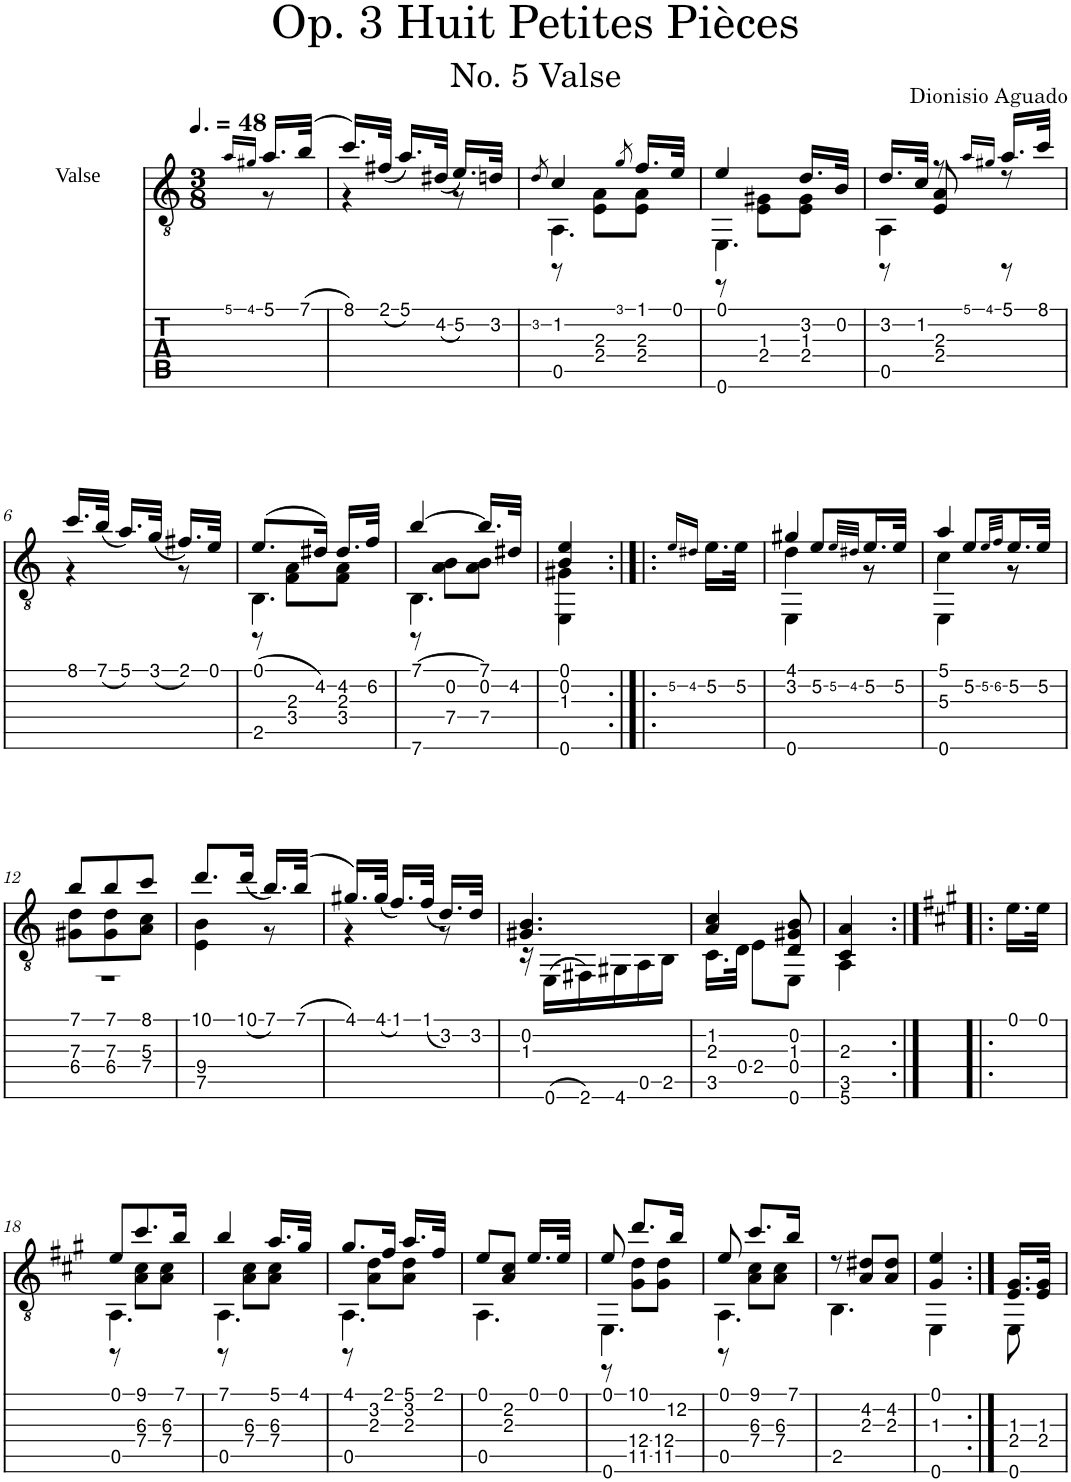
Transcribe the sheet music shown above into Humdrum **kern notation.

**kern	**kern
*part1	*part1
*staff2	*staff1
*I"Classical Guitar	*
*I'Guit.	*
*stria6	*
*	*clefGv2
*k[]	*k[]
*a:	*a:
*M3/8	*M3/8
*MM72	*MM72
=1	=1
qa	16qa/LL
qg#X	16qg#X/JJ
*^	*^
16.aLL	8r	16.a/LL	8r
32bJJk	.	(32b/JJk	.
=2	=2	=2	=2
16.ccLL	4r	16.cc/LL)	4r
32f#XK	.	(<32f#X/JJk	.
16.a	.	16.a/LL)	.
32d#XK	.	(<32d#X/JJk	.
16.e	8r	16.e/LL)	8r
32dnJJk	.	32dn/JJk	.
*v	*v	*	*
*	*v	*v
=3	=3
qd	8qd/
*^	*^
*	*^	*	*^
4c	4.AA	8r	4c/	4.AA\	8r
.	.	8E\ 8A\L	.	.	8E\ 8A\L
qg	.	.	8qg/	.	.
16.fLL	.	8E\ 8A\J	16.f/LL	.	8E\ 8A\J
32eJJk	.	.	32e/JJk	.	.
=4	=4	=4	=4	=4	=4
4e	4.EE	8r	4e/	4.EE\	8r
.	.	8E\ 8G#X\L	.	.	8E\ 8G#X\L
16.dLL	.	8E\ 8G#\J	16.d/LL	.	8E\ 8G#\J
32BJJk	.	.	32B/JJk	.	.
=5	=5	=5	=5	=5	=5
16.dLL	4AA	8r	16.d/LL	4AA\	8r
32cJJk	.	.	32c/JJk	.	.
8r	.	8E 8A	8r	.	8E/ 8A/
qa	.	.	16qa/LL	.	.
qg#X	.	.	16qg#X/JJ	.	.
16.aLL	8r	8r	16.a/LL	8r	8r
32ccJJk	.	.	32cc/JJk	.	.
*	*v	*v	*	*	*
*	*	*	*v	*v
!!LO:LB:g=z
=6	=6	=6	=6
16.ccLL	4r	16.cc/LL	4r
32bK	.	(<32b/JJk	.
16.a	.	16.a/LL)	.
32gK	.	(<32g/JJk	.
16.f#X	8r	16.f#X/LL)	8r
32eJJk	.	32e/JJk	.
=7	=7	=7	=7
*	*^	*	*^
8.eL	4.BB	8r	(8.e/L	4.BB\	8r
.	.	8F\ 8A\L	.	.	8F\ 8A\L
16d#XL	.	.	16d#X/Jk)	.	.
16.d#	.	8F\ 8A\J	16.d#/LL	.	8F\ 8A\J
32fJJk	.	.	32f/JJk	.	.
=8	=8	=8	=8	=8	=8
[4b	4.BB	8r	[4b/	4.BB\	8r
.	.	8A\ 8B\L	.	.	8A\ 8B\L
16.bLL]	.	8A\ 8B\J	16.b/LL]	.	8A\ 8B\J
32d#XJJk	.	.	32d#X/JJk	.	.
*	*v	*v	*	*	*
*	*	*	*v	*v
=9	=9	=9	=9
4B 4e	4EE 4G#X	4B/ 4e/	4EE\ 4G#X\
*v	*v	*	*
*	*v	*v
=9X1:|!|:	=9X1:|!|:
qe	16qe/LL
qd#X	16qd#X/JJ
16.eLL	16.e\LL
32eJJk	32e\JJk
=10	=10
*^	*^
*	*^	*	*^
*	*	*^	*	*	*^
8ryy	4EE	4d	4g#X	8ryy	4EE\	4d\	4g#X/
8eL	.	.	.	8e/L	.	.	.
qe	.	.	.	32qe/LLL	.	.	.
qd#X	.	.	.	32qd#X/JJJ	.	.	.
16.eL	8r	8ryy	8r	16.e/L	8r	8ryy	8r
32eJJk	.	.	.	32e/JJk	.	.	.
=11	=11	=11	=11	=11	=11	=11	=11
8ryy	4EE	4c	4a	8ryy	4EE\	4c\	4a/
8eL	.	.	.	8e/L	.	.	.
qe	.	.	.	32qe/LLL	.	.	.
qf	.	.	.	32qf/JJJ	.	.	.
16.eL	8r	8ryy	8r	16.e/L	8r	8ryy	8r
32eJJk	.	.	.	32e/JJk	.	.	.
*	*	*v	*v	*	*	*	*
*	*	*	*	*	*v	*v
!!LO:LB:g=z
=12	=12	=12	=12	=12	=12
8bL	8G#X\ 8d\L	4.r	8b/L	8G#X\ 8d\L	4.r
8b	8G#\ 8d\	.	8b/	8G#\ 8d\	.
8ccJ	8A\ 8c\J	.	8cc/J	8A\ 8c\J	.
*	*v	*v	*	*	*
*	*	*	*v	*v
=13	=13	=13	=13
8.ddL	4E 4B	8.dd/L	4E\ 4B\
16ddL	.	(<16dd/Jk	.
16.b	8r	16.b/LL)	8r
32bJJk	.	(32b/JJk	.
=14	=14	=14	=14
16.g#XLL	4r	16.g#X/LL)	4r
32g#K	.	(<32g#/JJk	.
16.f	.	16.f/LL)	.
32fK	.	(<32f/JJk	.
16.d	8r	16.d/LL)	8r
32dJJk	.	32d/JJk	.
=15	=15	=15	=15
4.G#X 4.B	16r	4.G#X/ 4.B/	16r
.	16EELL	.	(>16EE\LL
.	16FF#X	.	16FF#X\)
.	16GG#X	.	16GG#X\
.	16AA	.	16AA\
.	16BBJJ	.	16BB\JJ
=16	=16	=16	=16
4A 4c	16.CLL	4A/ 4c/	16.C\LL
.	32DJk	.	32D\JJk
.	8E	.	8E\L
8D 8G#X 8B	8EEJ	8D/ 8G#X/ 8B/	8EE\J
=17	=17	=17	=17
4C 4A	4AA	4C/ 4A/	4AA\
*v	*v	*	*
*	*v	*v
=17X2:|!|:	=17X2:|!|:
*k[f#c#g#]	*k[f#c#g#]
*A:	*A:
16.eLL	16.e\LL
32eJJk	32e\JJk
!!LO:LB:g=z
=18	=18
*^	*^
*	*^	*	*^
8eL	4.AA	8r	8e/L	4.AA\	8r
8.cc#	.	8A\ 8c#\L	8.cc#/	.	8A\ 8c#\L
.	.	8A\ 8c#\J	.	.	8A\ 8c#\J
16bJk	.	.	16b/Jk	.	.
=19	=19	=19	=19	=19	=19
4b	4.AA	8r	4b/	4.AA\	8r
.	.	8A\ 8c#\L	.	.	8A\ 8c#\L
16.aLL	.	8A\ 8c#\J	16.a/LL	.	8A\ 8c#\J
32g#JJk	.	.	32g#/JJk	.	.
=20	=20	=20	=20	=20	=20
8.g#L	4.AA	8r	8.g#/L	4.AA\	8r
.	.	8A\ 8d\L	.	.	8A\ 8d\L
16f#L	.	.	16f#/Jk	.	.
16.a	.	8A\ 8d\J	16.a/LL	.	8A\ 8d\J
32f#JJk	.	.	32f#/JJk	.	.
*	*v	*v	*	*	*
*	*	*	*v	*v
=21	=21	=21	=21
8eL	4.AA	8e/L	4.AA\
8A\ 8c#\	.	8A/ 8c#/J	.
16.eL	.	16.e/LL	.
32eJJk	.	32e/JJk	.
=22	=22	=22	=22
*	*^	*	*^
8eL	4.EE	8r	8e/	4.EE\	8r
8.dd	.	8G#\ 8d\L	8.dd/L	.	8G#\ 8d\L
.	.	8G#\ 8d\J	.	.	8G#\ 8d\J
16bJk	.	.	16b/Jk	.	.
=23	=23	=23	=23	=23	=23
8eL	4.AA	8r	8e/	4.AA\	8r
8.cc#	.	8A\ 8c#\L	8.cc#/L	.	8A\ 8c#\L
.	.	8A\ 8c#\J	.	.	8A\ 8c#\J
16bJk	.	.	16b/Jk	.	.
*	*v	*v	*	*	*
*	*	*	*v	*v
=24	=24	=24	=24
8r	4.BB	8r	4.BB\
8A\ 8d#X\L	.	8A/ 8d#X/L	.
8A\ 8d#\J	.	8A/ 8d#/J	.
=25	=25	=25	=25
4G# 4e	4EE	4G#/ 4e/	4EE\
=25X3:|!	=25X3:|!	=25X3:|!	=25X3:|!
16.E\ 16.G#\LL	8EE	16.E/ 16.G#/LL	8EE\
32E\ 32G#\JJk	.	32E/ 32G#/JJk	.
*v	*v	*	*
*	*v	*v
=	=
*-	*-
